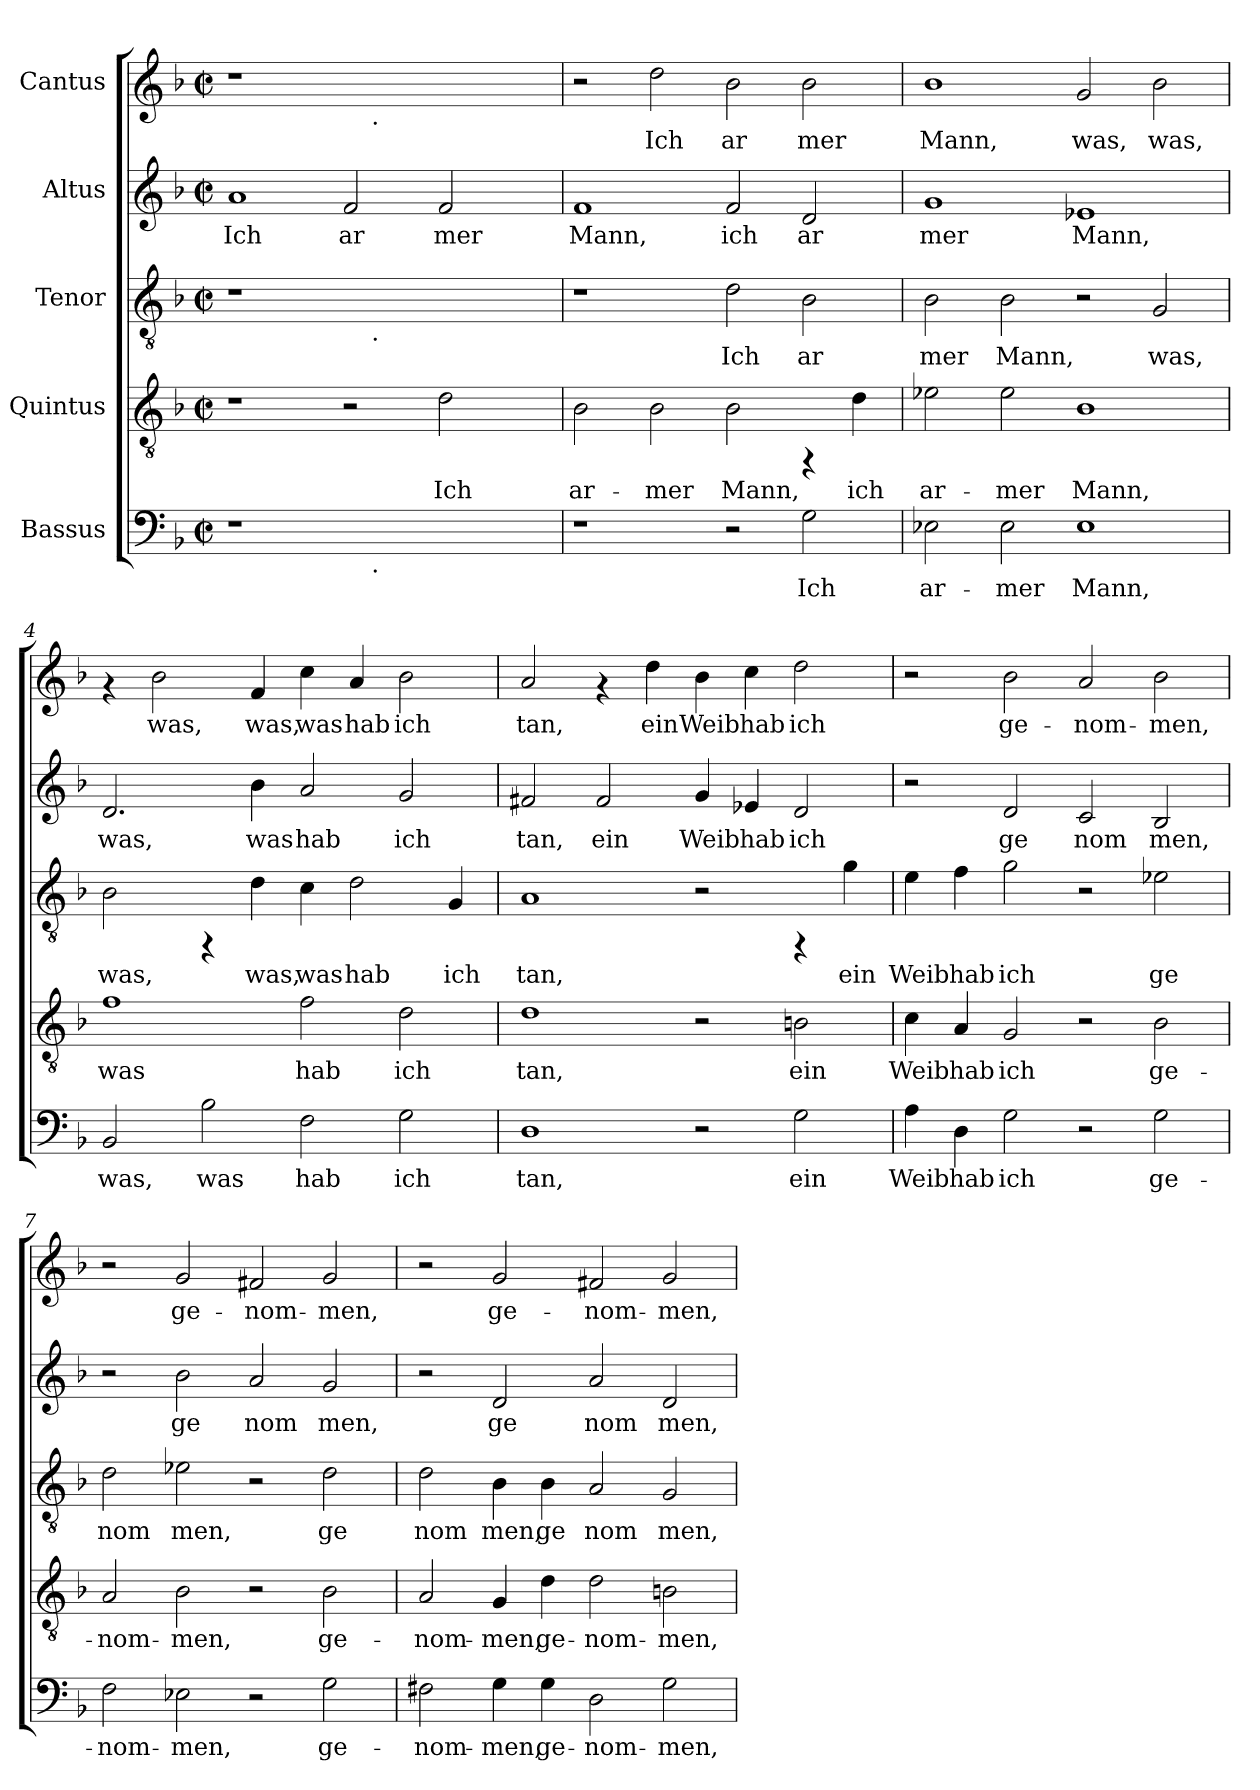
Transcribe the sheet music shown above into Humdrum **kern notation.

**kern	**text	**kern	**text	**kern	**text	**kern	**text	**kern	**text
*part5	*part5	*part4	*part4	*part3	*part3	*part2	*part2	*part1	*part1
*staff5	*staff5	*staff4	*staff4	*staff3	*staff3	*staff2	*staff2	*staff1	*staff1
*I"Bassus	*	*I"Quintus	*	*I"Tenor	*	*I"Altus	*	*I"Cantus	*
!!LO:PB:g=z
*stria5	*	*stria5	*	*stria5	*	*stria5	*	*stria5	*
*clefF4	*	*clefGv2	*	*clefGv2	*	*clefG2	*	*clefG2	*
*k[b-]	*	*k[b-]	*	*k[b-]	*	*k[b-]	*	*k[b-]	*
*F:	*	*F:	*	*F:	*	*F:	*	*F:	*
*M2/2	*	*M2/2	*	*M2/2	*	*M2/2	*	*M2/2	*
*met(c|)	*	*met(c|)	*	*met(c|)	*	*met(c|)	*	*met(c|)	*
=1	=1	=1	=1	=1	=1	=1	=1	=1	=1
!	!	!	!	!	!	!	!LO:LY:b:cj	!	!
1r	.	1r	.	1r	.	1a	Ich	1r	.
!	!	!	!	!	!	!	!LO:LY:b:cj	!	!
16.ryy	.	2r	.	16.ryy	.	2f/	ar	16.ryy	.
!	!	!	!	!	!	!	!	!LO:TX:b:t=.	!
!	!	!	!	!LO:TX:b:t=.	!	!	!	!	!
!LO:TX:b:t=.	!	!	!	!	!	!	!	!	!
2ryy	.	.	.	2ryy	.	.	.	2ryy	.
!	!	!	!LO:LY:b:cj	!	!	!	!LO:LY:b:cj	!	!
.	.	2d\	Ich	.	.	2f/	mer	.	.
4ryy	.	.	.	4ryy	.	.	.	4ryy	.
8ryy	.	.	.	8ryy	.	.	.	8ryy	.
32ryy	.	.	.	32ryy	.	.	.	32ryy	.
=2	=2	=2	=2	=2	=2	=2	=2	=2	=2
!	!	!	!LO:LY:b:cj	!	!	!	!LO:LY:b:cj	!	!
1r	.	2B-\	ar-	1r	.	1f	Mann,	2r	.
!	!	!	!LO:LY:b:cj	!	!	!	!	!	!LO:LY:b:cj
.	.	2B-\	-mer	.	.	.	.	2dd\	Ich
!	!	!	!LO:LY:b:cj	!	!LO:LY:b:cj	!	!LO:LY:b:cj	!	!LO:LY:b:cj
2r	.	2B-\	Mann,	2d\	Ich	2f/	ich	2b-\	ar
!	!LO:LY:b:cj	!	!	!	!LO:LY:b:cj	!	!LO:LY:b:cj	!	!LO:LY:b:cj
2G\	Ich	4rFF	.	2B-\	ar	2d/	ar	2b-\	mer
!	!	!	!LO:LY:b:cj	!	!	!	!	!	!
.	.	4d\	ich	.	.	.	.	.	.
=3	=3	=3	=3	=3	=3	=3	=3	=3	=3
!	!LO:LY:b:cj	!	!LO:LY:b:cj	!	!LO:LY:b:cj	!	!LO:LY:b:cj	!	!LO:LY:b:cj
2E-X\	ar-	2e-\	ar-	2B-\	mer	1g	mer	1b-	Mann,
!	!LO:LY:b:cj	!	!LO:LY:b:cj	!	!LO:LY:b:cj	!	!	!	!
2E-\	-mer	2e-\	-mer	2B-\	Mann,	.	.	.	.
!	!LO:LY:b:cj	!	!LO:LY:b:cj	!	!	!	!LO:LY:b:cj	!	!LO:LY:b:cj
1E-	Mann,	1B-	Mann,	2r	.	1e-X	Mann,	2g/	was,
!	!	!	!	!	!LO:LY:b:cj	!	!	!	!LO:LY:b:cj
.	.	.	.	2G/	was,	.	.	2b-\	was,
=4	=4	=4	=4	=4	=4	=4	=4	=4	=4
!	!LO:LY:b:cj	!	!LO:LY:b:cj	!	!LO:LY:b:cj	!	!LO:LY:b:cj	!	!
2BB-/	was,	1f	was	2B-\	was,	2.d/	was,	4rf	.
!	!	!	!	!	!	!	!	!	!LO:LY:b:cj
.	.	.	.	.	.	.	.	2b-\	was,
!	!LO:LY:b:cj	!	!	!	!	!	!	!	!
2B-\	was	.	.	4rFF	.	.	.	.	.
!	!	!	!	!	!LO:LY:b:cj	!	!LO:LY:b:cj	!	!LO:LY:b:cj
.	.	.	.	4d\	was,	4b-\	was	4f/	was,
!	!LO:LY:b:cj	!	!LO:LY:b:cj	!	!LO:LY:b:cj	!	!LO:LY:b:cj	!	!LO:LY:b:cj
2F\	hab	2f\	hab	4c\	was	2a/	hab	4cc\	was
!	!	!	!	!	!LO:LY:b:cj	!	!	!	!LO:LY:b:cj
.	.	.	.	2d\	hab	.	.	4a/	hab
!	!LO:LY:b:cj	!	!LO:LY:b:cj	!	!	!	!LO:LY:b:cj	!	!LO:LY:b:cj
2G\	ich	2d\	ich	.	.	2g/	ich	2b-\	ich
!	!	!	!	!	!LO:LY:b:cj	!	!	!	!
.	.	.	.	4G/	ich	.	.	.	.
!!LO:LB:g=z
=5	=5	=5	=5	=5	=5	=5	=5	=5	=5
!	!LO:LY:b:cj	!	!LO:LY:b:cj	!	!LO:LY:b:cj	!	!LO:LY:b:cj	!	!LO:LY:b:cj
1D	tan,	1d	tan,	1A	tan,	2f#X/	tan,	2a/	tan,
!	!	!	!	!	!	!	!LO:LY:b:cj	!	!
.	.	.	.	.	.	2f#/	ein	4rf	.
!	!	!	!	!	!	!	!	!	!LO:LY:b:cj
.	.	.	.	.	.	.	.	4dd\	ein
!	!	!	!	!	!	!	!LO:LY:b:cj	!	!LO:LY:b:cj
2r	.	2r	.	2r	.	4g/	Weib	4b-\	Weib
!	!	!	!	!	!	!	!LO:LY:b:cj	!	!LO:LY:b:cj
.	.	.	.	.	.	4e-/	hab	4cc\	hab
!	!LO:LY:b:cj	!	!LO:LY:b:cj	!	!	!	!LO:LY:b:cj	!	!LO:LY:b:cj
2G\	ein	2Bn\	ein	4rFF	.	2d/	ich	2dd\	ich
!	!	!	!	!	!LO:LY:b:cj	!	!	!	!
.	.	.	.	4g\	ein	.	.	.	.
=6	=6	=6	=6	=6	=6	=6	=6	=6	=6
!	!LO:LY:b:cj	!	!LO:LY:b:cj	!	!LO:LY:b:cj	!	!	!	!
4A\	Weib	4c\	Weib	4e\	Weib	2r	.	2r	.
!	!LO:LY:b:cj	!	!LO:LY:b:cj	!	!LO:LY:b:cj	!	!	!	!
4D\	hab	4A/	hab	4f\	hab	.	.	.	.
!	!LO:LY:b:cj	!	!LO:LY:b:cj	!	!LO:LY:b:cj	!	!LO:LY:b:cj	!	!LO:LY:b:cj
2G\	ich	2G/	ich	2g\	ich	2d/	ge	2b-\	ge-
!	!	!	!	!	!	!	!LO:LY:b:cj	!	!LO:LY:b:cj
2r	.	2r	.	2r	.	2c/	nom	2a/	-nom-
!	!LO:LY:b:cj	!	!LO:LY:b:cj	!	!LO:LY:b:cj	!	!LO:LY:b:cj	!	!LO:LY:b:cj
2G\	ge-	2B-\	ge-	2e-X\	ge	2B-/	men,	2b-\	-men,
=7	=7	=7	=7	=7	=7	=7	=7	=7	=7
!	!LO:LY:b:cj	!	!LO:LY:b:cj	!	!LO:LY:b:cj	!	!	!	!
2F\	-nom-	2A/	-nom-	2d\	nom	2r	.	2r	.
!	!LO:LY:b:cj	!	!LO:LY:b:cj	!	!LO:LY:b:cj	!	!LO:LY:b:cj	!	!LO:LY:b:cj
2E-X\	-men,	2B-\	-men,	2e-X\	men,	2b-\	ge	2g/	ge-
!	!	!	!	!	!	!	!LO:LY:b:cj	!	!LO:LY:b:cj
2r	.	2r	.	2r	.	2a/	nom	2f#X/	-nom-
!	!LO:LY:b:cj	!	!LO:LY:b:cj	!	!LO:LY:b:cj	!	!LO:LY:b:cj	!	!LO:LY:b:cj
2G\	ge-	2B-\	ge-	2d\	ge	2g/	men,	2g/	-men,
=8	=8	=8	=8	=8	=8	=8	=8	=8	=8
!	!LO:LY:b:cj	!	!LO:LY:b:cj	!	!LO:LY:b:cj	!	!	!	!
2F#X\	-nom-	2A/	-nom-	2d\	nom	2r	.	2r	.
!	!LO:LY:b:cj	!	!LO:LY:b:cj	!	!LO:LY:b:cj	!	!LO:LY:b:cj	!	!LO:LY:b:cj
4G\	-men,	4G/	-men,	4B-\	men,	2d/	ge	2g/	ge-
!	!LO:LY:b:cj	!	!LO:LY:b:cj	!	!LO:LY:b:cj	!	!	!	!
4G\	ge-	4d\	ge-	4B-\	ge	.	.	.	.
!	!LO:LY:b:cj	!	!LO:LY:b:cj	!	!LO:LY:b:cj	!	!LO:LY:b:cj	!	!LO:LY:b:cj
2D\	-nom-	2d\	-nom-	2A/	nom	2a/	nom	2f#X/	-nom-
!	!LO:LY:b:cj	!	!LO:LY:b:cj	!	!LO:LY:b:cj	!	!LO:LY:b:cj	!	!LO:LY:b:cj
2G\	-men,	2Bn\	-men,	2G/	men,	2d/	men,	2g/	-men,
=	=	=	=	=	=	=	=	=	=
*-	*-	*-	*-	*-	*-	*-	*-	*-	*-
